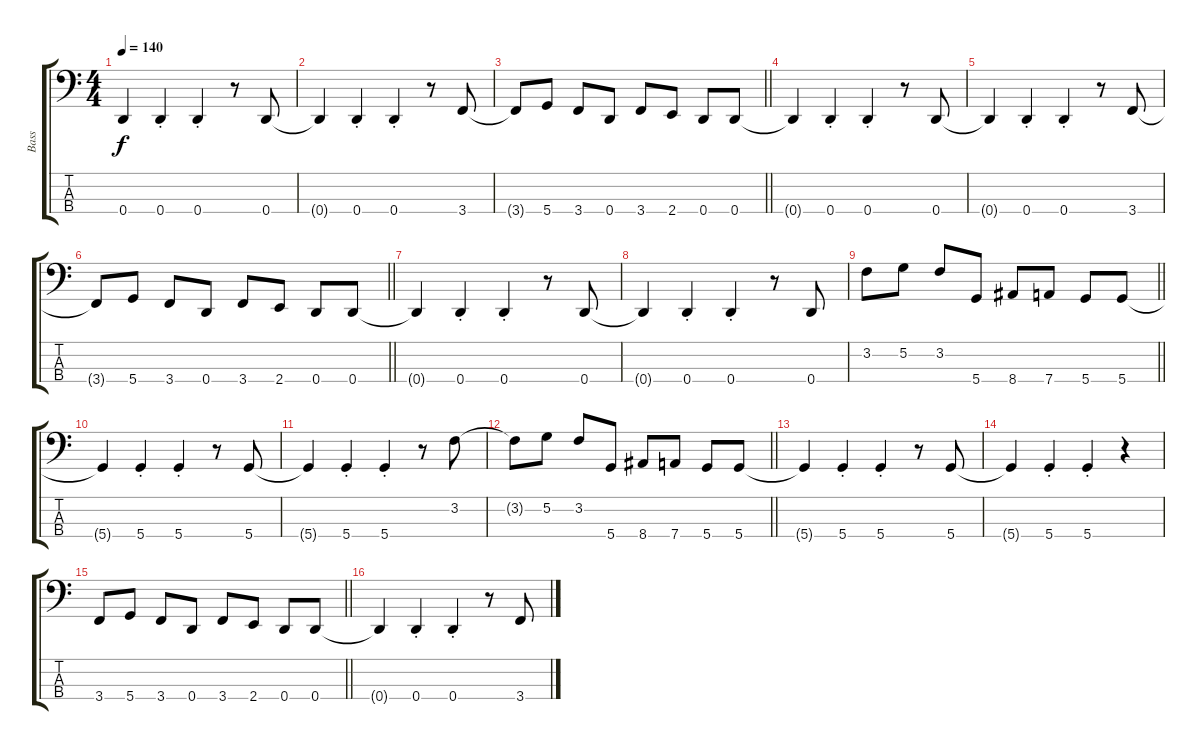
\track ("Bass" "Bass") {instrument electricbassfinger}
\staff {score tabs}
\tuning (G2 D2 A1 D1) {hide}
\ts (4 4)
\tempo 140
\clef f4
\ks c
0.4{t}.4{dy f} 0.4{st}.4 0.4{st}.4 r.8 0.4.8 |
0.4{t}.4 0.4{st}.4 0.4{st}.4 r.8 3.4.8 |
\barLineRight lightlight
3.4{t}.8 5.4.8 3.4.8 0.4.8 3.4.8 2.4.8 0.4.8 0.4.8 |
0.4{t}.4 0.4{st}.4 0.4{st}.4 r.8 0.4.8 |
0.4{t}.4 0.4{st}.4 0.4{st}.4 r.8 3.4.8 |
\barLineRight lightlight
3.4{t}.8 5.4.8 3.4.8 0.4.8 3.4.8 2.4.8 0.4.8 0.4.8 |
0.4{t}.4 0.4{st}.4 0.4{st}.4 r.8 0.4.8 |
0.4{t}.4 0.4{st}.4 0.4{st}.4 r.8 0.4.8 |
\barLineRight lightlight
3.2.8 5.2.8 3.2.8 5.4.8 8.4.8 7.4.8 5.4.8 5.4.8 |
5.4{t}.4 5.4{st}.4 5.4{st}.4 r.8 5.4.8 |
5.4{t}.4 5.4{st}.4 5.4{st}.4 r.8 3.2.8 |
\barLineRight lightlight
3.2{t}.8 5.2.8 3.2.8 5.4.8 8.4.8 7.4.8 5.4.8 5.4.8 |
5.4{t}.4 5.4{st}.4 5.4{st}.4 r.8 5.4.8 |
5.4{t}.4 5.4{st}.4 5.4{st}.4 r.4 |
\barLineRight lightlight
3.4.8 5.4.8 3.4.8 0.4.8 3.4.8 2.4.8 0.4.8 0.4.8 |
0.4{t}.4 0.4{st}.4 0.4{st}.4 r.8 3.4.8
